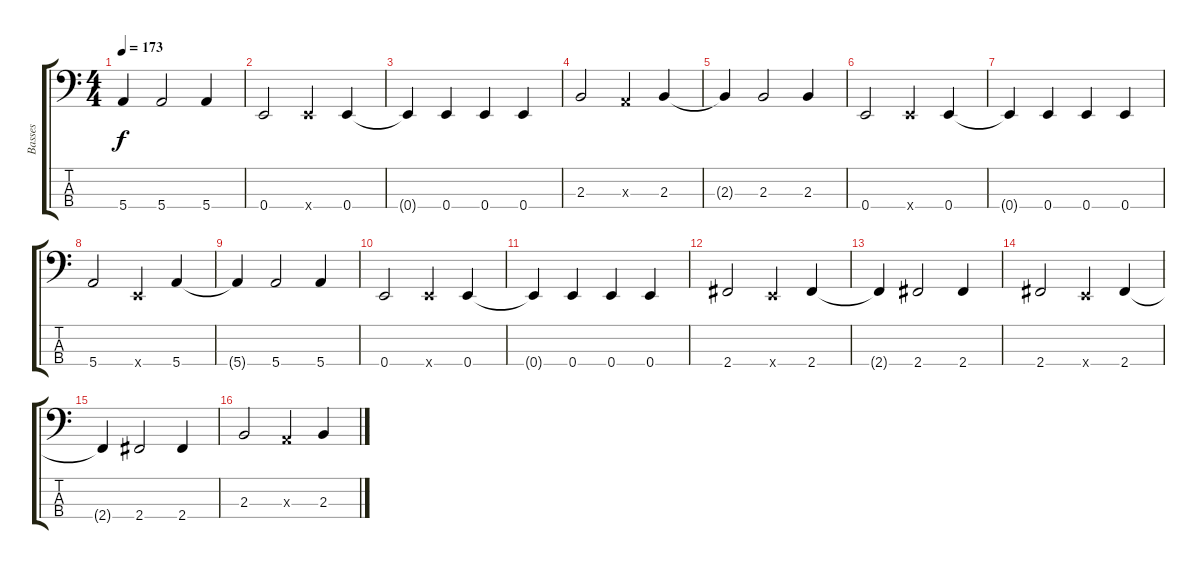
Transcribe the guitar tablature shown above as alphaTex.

\track ("Basses" "Basses") {instrument electricbassfinger}
\staff {score tabs}
\tuning (G2 D2 A1 E1) {hide}
\ts (4 4)
\tempo 173
\clef f4
\ks c
5.4{t}.4{dy f} 5.4.2 5.4.4 |
0.4.2 0.4{x}.4 0.4.4 |
0.4{t}.4 0.4.4 0.4.4 0.4.4 |
2.3.2 0.3{x}.4 2.3.4 |
2.3{t}.4 2.3.2 2.3.4 |
0.4.2 0.4{x}.4 0.4.4 |
0.4{t}.4 0.4.4 0.4.4 0.4.4 |
5.4.2 0.4{x}.4 5.4.4 |
5.4{t}.4 5.4.2 5.4.4 |
0.4.2 0.4{x}.4 0.4.4 |
0.4{t}.4 0.4.4 0.4.4 0.4.4 |
2.4.2 0.4{x}.4 2.4.4 |
2.4{t}.4 2.4.2 2.4.4 |
2.4.2 0.4{x}.4 2.4.4 |
2.4{t}.4 2.4.2 2.4.4 |
2.3.2 0.3{x}.4 2.3.4
